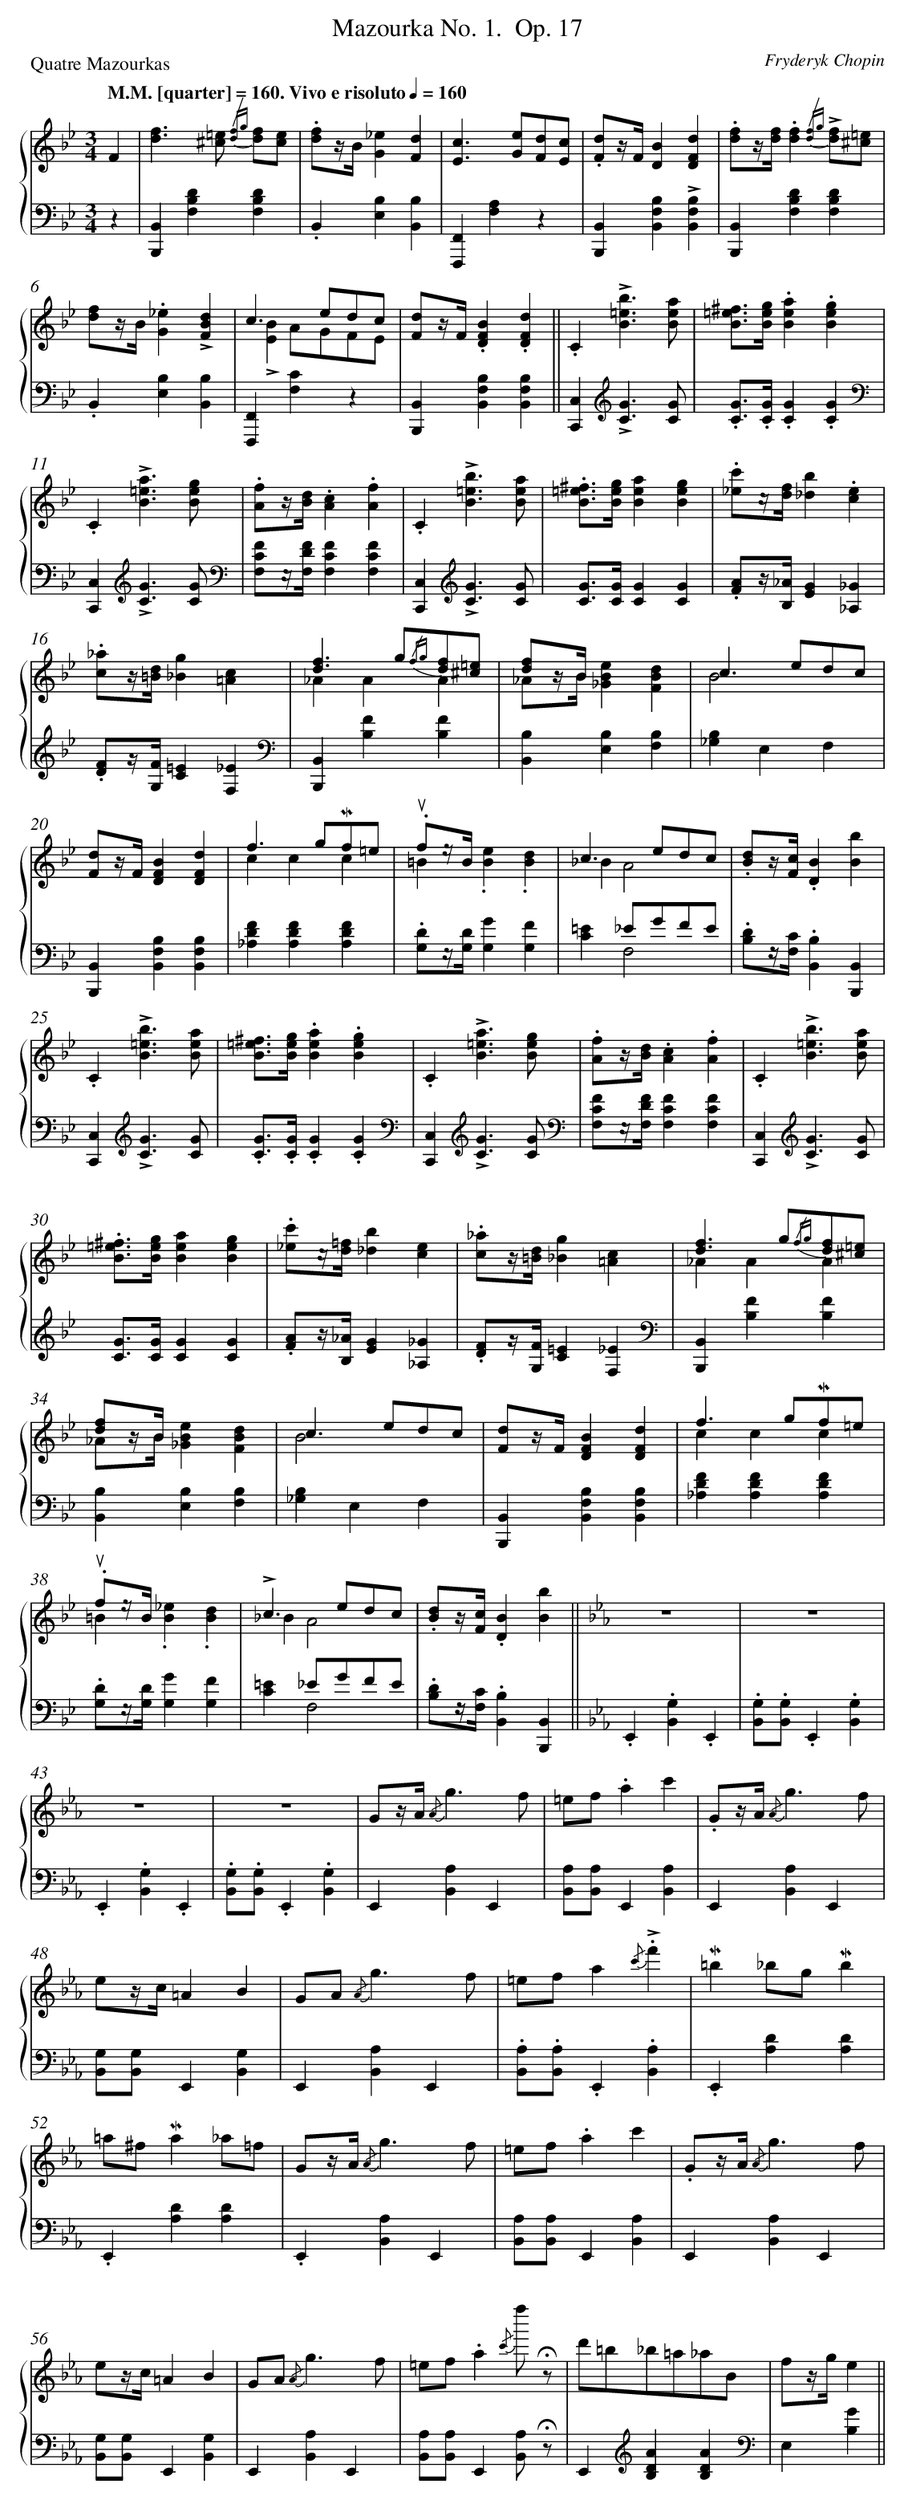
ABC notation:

X:1
T: Mazourka No. 1.	 Op. 17
C: Fryderyk Chopin
L: 1/4
M: 3/4
P: Quatre Mazourkas
Q: "M.M. [quarter] = 160. Vivo e risoluto" 1/4=160
%%staves {1 2}
V: 1 clef=treble
V: 2 clef=bass
K: Bb
[V:1] F [I:setbarnb 1]|
[V:2] z |
[V:1] [fd]>[=e^c] {/[df]g} [f/d/][e/c/] |
[V:2] [B,,B,,,][DB,F,][DB,F,] |
[V:1] .[f/d/]z//B//[_eG][dF] |
[V:2] .B,,[B,E,][B,B,,] |
[V:1] [cE]>[eG][d/F/][c/E/] |
[V:2] [F,,F,,,][A,F,]z |
[V:1] .[d/F/]z//F//[BD][dFD] |
[V:2] [B,,B,,,][B,F,B,,]!accent![B,F,B,,] |
[V:1] .[f/d/]z//[f//d//].[fd]{/[df]g} !accent![f/d/][=e/^c/] |
[V:2] [B,,B,,,][DB,F,][DB,F,] |
[V:1] [f/d/]z//B//.[_eG]!accent![dBF] |
[V:2] .B,,[B,E,][B,B,,] |
[V:1] c>ed/c/ & !accent![BE]A/G/F/E/ |
[V:2] [F,,F,,,][CF,]z |
[V:1] [d/F/]z//F//.[BFD].[dFD] ||
[V:2] [B,,B,,,][B,F,B,,][B,F,B,,] ||
[V:1] .C!accent![b3/=e3/B3/][a/e/B/] |
[V:2] [C,C,,][K:clef=treble]!accent![G3/C3/][G/C/] |
[V:1] [^f/=e/B/]>[g/e/B/].[aeB].[geB] |
[V:2] .[G/C/]>.[G/C/].[GC].[GC][K:clef=bass] |
[V:1] .C!accent![a3/=e3/B3/][g/e/B/] |
[V:2] [C,C,,][K:clef=treble]!accent![G3/C3/][G/C/][K:clef=bass] |
[V:1] .[f/A/]z//[d//B//].[cA].[fA] |
[V:2] [F/C/F,/]z//[F//D//F,//][FCF,][FCF,] |
[V:1] .C!accent![b3/=e3/B3/][a/e/B/] |
[V:2] [C,C,,][K:clef=treble]!accent![G3/C3/][G/C/] |
[V:1] .[^f/=e/B/]>[g/e/B/][aeB][geB] |
[V:2] [G/C/]>[G/C/][GC][GC] |
[V:1] .[c'/_e/]z//[f//d//][b_d].[ec] |
[V:2] .[A/F/]z//[_A//B,//][GE][_G_A,] |
[V:1] .[_a/c/]z//[d//=B//][g_B][c=A] |
[V:2] .[F/D/]z//[F//G,//][=EC][_EF,][K:clef=bass] |
[V:1] [fd]>g{/fg}[f/d/][=e/^c/] & _AAA |
[V:2] [B,,B,,,][FB,][FB,] |
[V:1] [f/d/]z//B//x2 & _A/x//B//[eB_G][dBF] |
[V:2] [B,B,,][B,E,][B,F,] |
[V:1] c>ed/c/ & B2x |
[V:2] [B,_G,]E,F, |
[V:1] [d/F/]z//F//[BFD][dFD] |
[V:2] [B,,B,,,][B,F,B,,][B,F,B,,] |
[V:1] f>g!mordent!f/=e/ & ccc |
[V:2] [FD_A,][FDA,][FDA,] |
[V:1] .!upbow!f/z//B//x2 & =B.[eB].[dB] |
[V:2] .[D/G,/]z//[D//G,//][GG,][FG,] |
[V:1] c>ed/c/ & _BA2 |
[V:2] x_E/G/F/E/ & [=EC]F,2 |
[V:1] .[d/B/]z//[c//F//].[BD][bB] |
[V:2] .[D/B,/]z//[C//F,//].[B,B,,][B,,B,,,] |
[V:1] .C!accent![b3/=e3/B3/][a/e/B/] |
[V:2] [C,C,,][K:clef=treble]!accent![G3/C3/][G/C/] |
[V:1] [^f/=e/B/]>[g/e/B/].[aeB].[geB] |
[V:2] .[G/C/]>.[G/C/].[GC].[GC][K:clef=bass] |
[V:1] .C!accent![a3/=e3/B3/][g/e/B/] |
[V:2] [C,C,,][K:clef=treble]!accent![G3/C3/][G/C/][K:clef=bass] |
[V:1] .[f/A/]z//[d//B//].[cA].[fA] |
[V:2] [F/C/F,/]z//[F//D//F,//][FCF,][FCF,] |
[V:1] .C!accent![b3/=e3/B3/][a/e/B/] |
[V:2] [C,C,,][K:clef=treble]!accent![G3/C3/][G/C/] |
[V:1] .[^f/=e/B/]>[g/e/B/][aeB][geB] |
[V:2] [G/C/]>[G/C/][GC][GC] |
[V:1] .[c'/_e/]z//[=f//d//][b_d][ec] |
[V:2] .[A/F/]z//[_A//B,//][GE][_G_A,] |
[V:1] .[_a/c/]z//[d//=B//][g_B][c=A] |
[V:2] .[F/D/]z//[F//G,//][=EC][_EF,][K:clef=bass] |
[V:1] [fd]>g{/fg}[f/d/][=e/^c/] & _AAA |
[V:2] [B,,B,,,][FB,][FB,] |
[V:1] [f/d/]z//B//x2 & _A/x//B//[eB_G][dBF] |
[V:2] [B,B,,][B,E,][B,F,] |
[V:1] c>ed/c/ & B2x |
[V:2] [B,_G,]E,F, |
[V:1] [d/F/]z//F//[BFD][dFD] |
[V:2] [B,,B,,,][B,F,B,,][B,F,B,,] |
[V:1] f>g!mordent!f/=e/ & ccc |
[V:2] [FD_A,][FDA,][FDA,] |
[V:1] .!upbow!f/z//B//x2 & =B.[_eB].[dB] |
[V:2] .[D/G,/]z//[D//G,//][GG,][FG,] |
[V:1] !accent!c>ed/c/ & _BA2 |
[V:2] x_E/G/F/E/ & [=EC]F,2 |
[V:1] .[d/B/]z//[c//F//].[BD][bB] ||
[V:2] .[D/B,/]z//[C//F,//].[B,B,,][B,,B,,,] ||
[V:1]  [K:Eb] z3 |
[V:2]  [K:Eb] .E,,.[G,B,,].E,, |
[V:1] z3 |
[V:2] .[G,/B,,/].[G,/B,,/].E,,.[G,B,,] |
[V:1] z3 |
[V:2] .E,,.[G,B,,].E,, |
[V:1] z3 |
[V:2] .[G,/B,,/].[G,/B,,/].E,,.[G,B,,] |
[V:1] G/z//A// {/A}g3/f/ |
[V:2] E,,[A,B,,]E,, |
[V:1] =e/f/.ac' |
[V:2] [A,/B,,/][A,/B,,/]E,,[A,B,,] |
[V:1] .G/z//A// {/A}g3/f/ |
[V:2] E,,[A,B,,]E,, |
[V:1] e/z//c//=AB |
[V:2] [G,/B,,/][G,/B,,/]E,,[G,B,,] |
[V:1] G/A< {/A}gf/ |
[V:2] E,,[A,B,,]E,, |
[V:1] =e/f/a{/c'}.!accent!f' |
[V:2] .[A,/B,,/].[A,/B,,/].E,,.[A,B,,] |
[V:1] !mordent!=b_b/g/!mordent!b |
[V:2] .E,,[DA,][DA,] |
[V:1] =a/^f/!mordent!a_a/=f/ |
[V:2] .E,,[DA,][DA,] |
[V:1] G/z//A// {/A}g3/f/ |
[V:2] .E,,[A,B,,]E,, |
[V:1] =e/f/.ac' |
[V:2] [A,/B,,/][A,/B,,/]E,,[A,B,,] |
[V:1] .G/z//A// {/A}g3/f/ |
[V:2] E,,[A,B,,]E,, |
[V:1] e/z//c//=AB |
[V:2] [G,/B,,/][G,/B,,/]E,,[G,B,,] |
[V:1] G/A< {/A}gf/ |
[V:2] E,,[A,B,,]E,, |
[V:1] =e/f/.a{/c'} f''/ !fermata!z/ |
[V:2] [A,/B,,/][A,/B,,/]E,,[A,/B,,/] !fermata!z/ |
[V:1] d'/=b/_b/=a/_a/B/ |
[V:2] E,,[K:clef=treble][ADB,][ADB,][K:clef=bass] |
[V:1] f/z//g//e ||
[V:2] E,[GB,] ||
